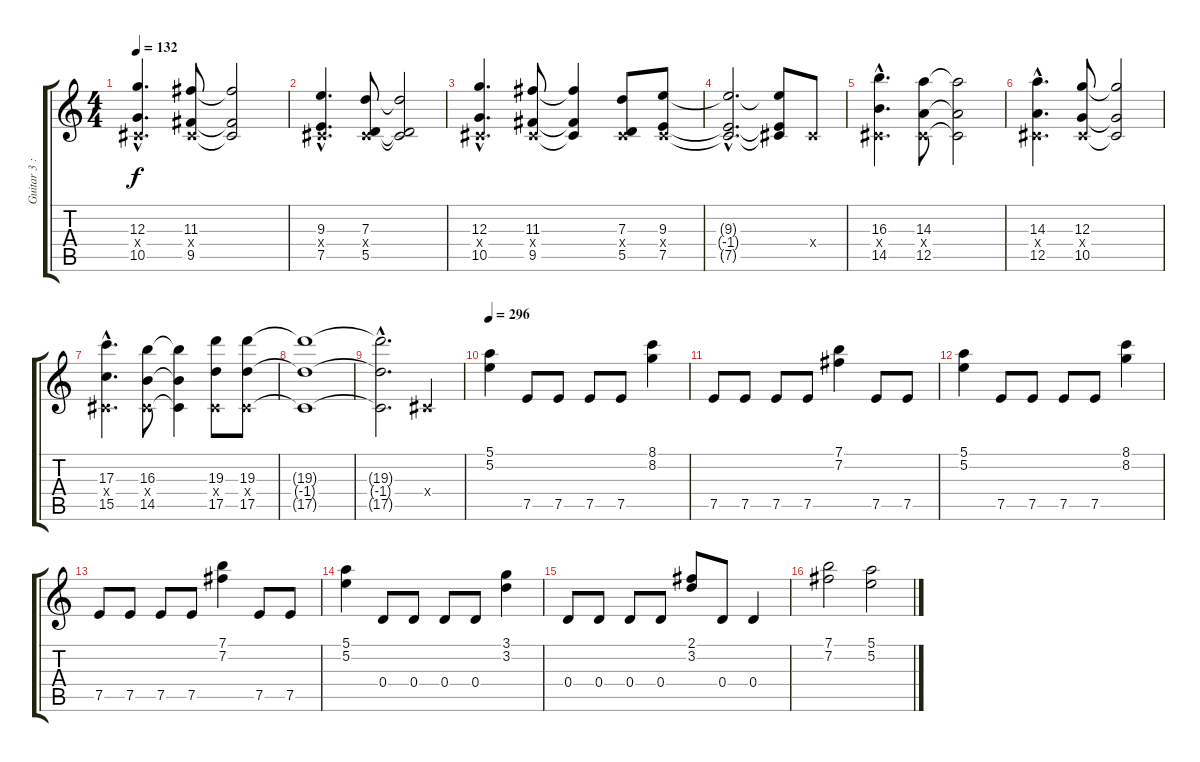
\track ("Guitar 3 : Rafael" "Guitar 3 :") {instrument overdrivenguitar}
\staff {score tabs}
\tuning (E4 B3 G3 D3 A2 E2) {hide}
\ts (4 4)
\tempo 132
\clef g2
\ks c
(12.3{hac} -1.4{hac x} 10.5{hac}).4{d dy f instrument overdrivenguitar} (11.3 -1.4{x} 9.5).8 (11.3{t} -1.4{t} 9.5{t}).2 |
(9.3{hac} -1.4{hac x} 7.5{hac}).4{d} (7.3 -1.4{x} 5.5).8 (7.3{t} -1.4{t} 5.5{t}).2 |
(12.3{hac} -1.4{hac x} 10.5{hac}).4{d} (11.3 -1.4{x} 9.5).8 (11.3{t} -1.4{t} 9.5{t}).4 (7.3 -1.4{x} 5.5).8 (9.3 -1.4{x} 7.5).8 |
(9.3{hac t} -1.4{hac t} 7.5{hac t}).2{d} (9.3{t} -1.4{t} 7.5{t}).8 -1.4{x}.8 |
(16.3{hac} -1.4{hac x} 14.5{hac}).4{d} (14.3 -1.4{x} 12.5).8 (14.3{t} -1.4{t} 12.5{t}).2 |
(14.3{hac} -1.4{hac x} 12.5{hac}).4{d} (12.3 -1.4{x} 10.5).8 (12.3{t} -1.4{t} 10.5{t}).2 |
(17.3{hac} -1.4{hac x} 15.5{hac}).4{d} (16.3 -1.4{x} 14.5).8 (16.3{t} -1.4{t} 14.5{t}).4 (19.3 -1.4{x} 17.5).8 (19.3 -1.4{x} 17.5).8 |
(19.3{t} -1.4{t} 17.5{t}).1 |
(19.3{hac t} -1.4{hac t} 17.5{hac t}).2{d} -1.4{x}.4 |
\tempo 296
(5.1 5.2).4 7.5.8 7.5.8 7.5.8 7.5.8 (8.1 8.2).4 |
7.5.8 7.5.8 7.5.8 7.5.8 (7.1 7.2).4 7.5.8 7.5.8 |
(5.1 5.2).4 7.5.8 7.5.8 7.5.8 7.5.8 (8.1 8.2).4 |
7.5.8 7.5.8 7.5.8 7.5.8 (7.1 7.2).4 7.5.8 7.5.8 |
(5.1 5.2).4 0.4.8 0.4.8 0.4.8 0.4.8 (3.1 3.2).4 |
0.4.8 0.4.8 0.4.8 0.4.8 (2.1 3.2).8 0.4.8 0.4.4 |
(7.1 7.2).2 (5.1 5.2).2
